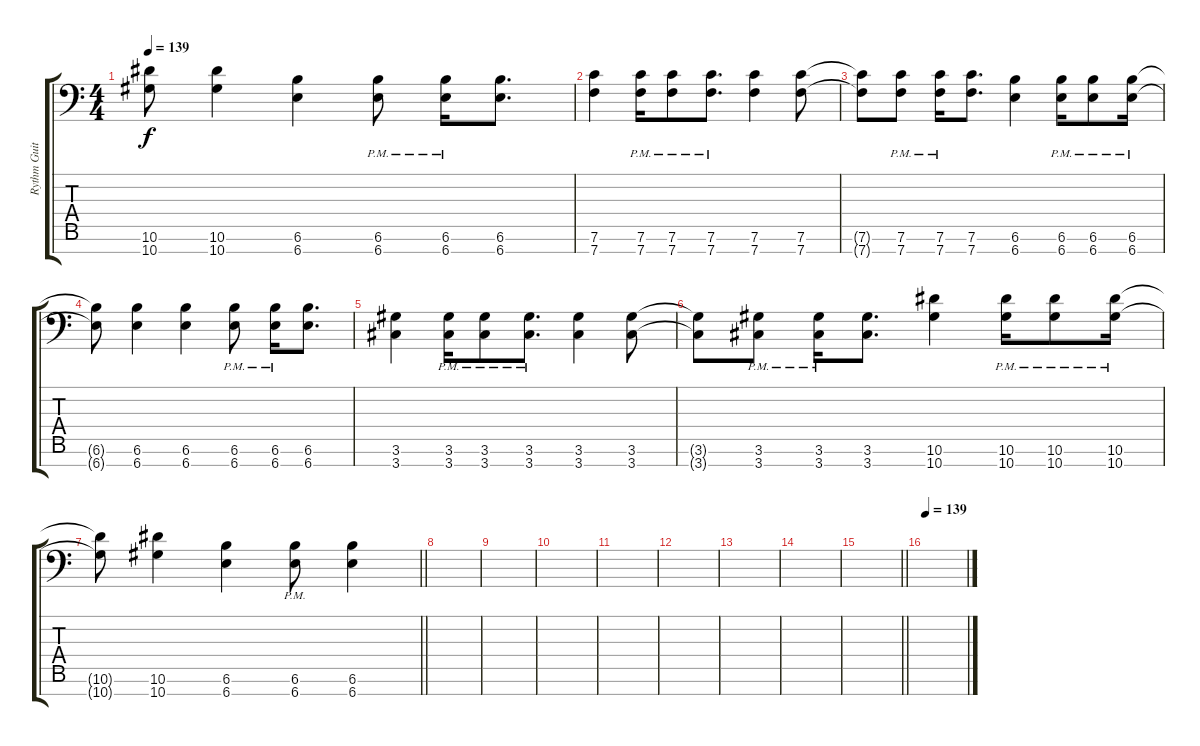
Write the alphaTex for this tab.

\track ("Rythm Guitar #2" "Rythm Guit") {instrument distortionguitar}
\staff {score tabs}
\tuning (Eb4 Bb3 F3 Eb3 Bb2 F2 Bb1) {hide}
\ts (4 4)
\tempo 139
\clef f4
\ks c
(10.6{t} 10.7{t}).8{dy f} (10.6 10.7).4 (6.6 6.7).4 (6.6{pm} 6.7{pm}).8 (6.6{pm} 6.7{pm}).16 (6.6 6.7).8{d} |
(7.6 7.7).4 (7.6{pm} 7.7{pm}).16 (7.6{pm} 7.7{pm}).8 (7.6{pm} 7.7{pm}).8{d} (7.6 7.7).4 (7.6 7.7).8 |
(7.6{t} 7.7{t}).8 (7.6{pm} 7.7{pm}).8 (7.6{pm} 7.7{pm}).16 (7.6 7.7).8{d} (6.6 6.7).4 (6.6{pm} 6.7{pm}).16 (6.6{pm} 6.7{pm}).8 (6.6{pm} 6.7{pm}).16 |
(6.6{t} 6.7{t}).8 (6.6 6.7).4 (6.6 6.7).4 (6.6{pm} 6.7{pm}).8 (6.6{pm} 6.7{pm}).16 (6.6 6.7).8{d} |
(3.6 3.7).4 (3.6{pm} 3.7{pm}).16 (3.6{pm} 3.7{pm}).8 (3.6{pm} 3.7{pm}).8{d} (3.6 3.7).4 (3.6 3.7).8 |
(3.6{t} 3.7{t}).8 (3.6{pm} 3.7{pm}).8 (3.6{pm} 3.7{pm}).16 (3.6 3.7).8{d} (10.6 10.7).4 (10.6{pm} 10.7{pm}).16 (10.6{pm} 10.7{pm}).8 (10.6{pm} 10.7{pm}).16 |
\barLineRight lightlight
(10.6{t} 10.7{t}).8 (10.6 10.7).4 (6.6 6.7).4 (6.6{pm} 6.7{pm}).8 (6.6 6.7).4 |
\section ("" "")
|
|
|
|
|
|
|
\barLineRight lightlight
|
\section ("" "")
\tempo 139
